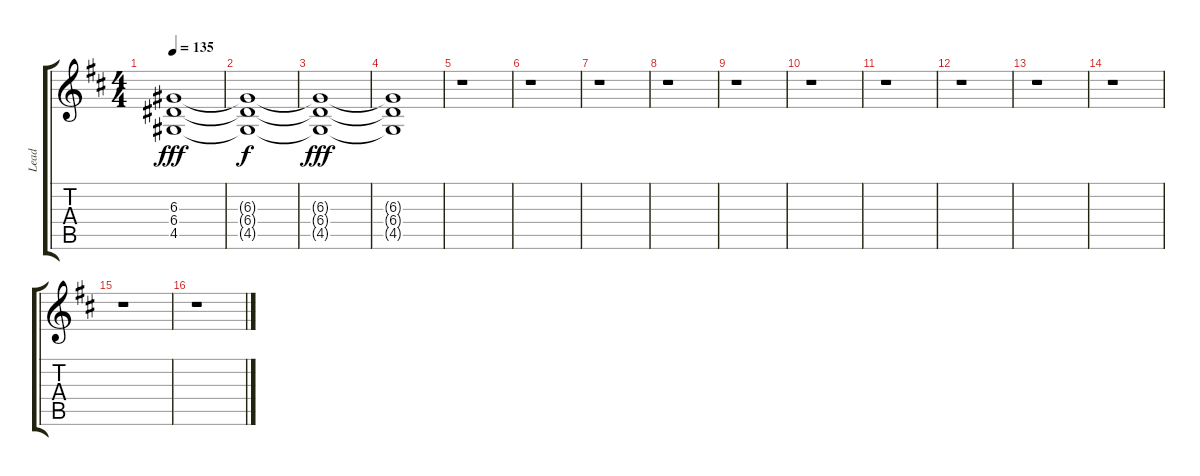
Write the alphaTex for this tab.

\track ("Lead" "Lead") {instrument distortionguitar}
\staff {score tabs}
\tuning (B3 Gb3 D3 A2 E2 B1) {hide}
\ts (4 4)
\tempo 135
\clef g2
\ks d
(6.3 6.4 4.5).1{dy fff volume 0} |
(6.3{t} 6.4{t} 4.5{t}).1{dy f} |
(6.3{t} 6.4{t} 4.5{t}).1{dy fff} |
(6.3{t} 6.4{t} 4.5{t}).1 |
r.1 |
r.1 |
r.1 |
r.1 |
r.1 |
r.1 |
r.1 |
r.1 |
r.1 |
r.1 |
r.1 |
r.1
